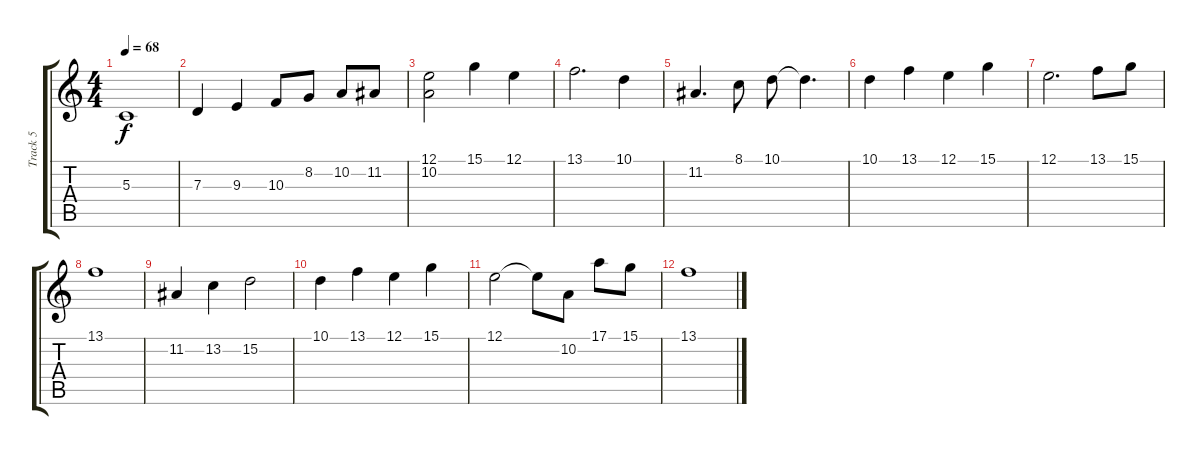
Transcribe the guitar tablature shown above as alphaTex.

\track ("Track 5" "Track 5") {instrument stringensemble1}
\staff {score tabs}
\tuning (E4 B3 G3 D3 A2 E2) {hide}
\ts (4 4)
\tempo 68
\clef g2
\ks c
5.3.1{dy f} |
7.3.4 9.3.4 10.3.8 8.2.8 10.2.8 11.2.8 |
(12.1 10.2).2 15.1.4 12.1.4 |
13.1.2{d} 10.1.4 |
11.2.4{d} 8.1.8 10.1.8 10.1{t}.4{d} |
10.1.4 13.1.4 12.1.4 15.1.4 |
12.1.2{d} 13.1.8 15.1.8 |
13.1.1 |
11.2.4 13.2.4 15.2.2 |
10.1.4 13.1.4 12.1.4 15.1.4 |
12.1.2 12.1{t}.8 10.2.8 17.1.8 15.1.8 |
13.1.1
